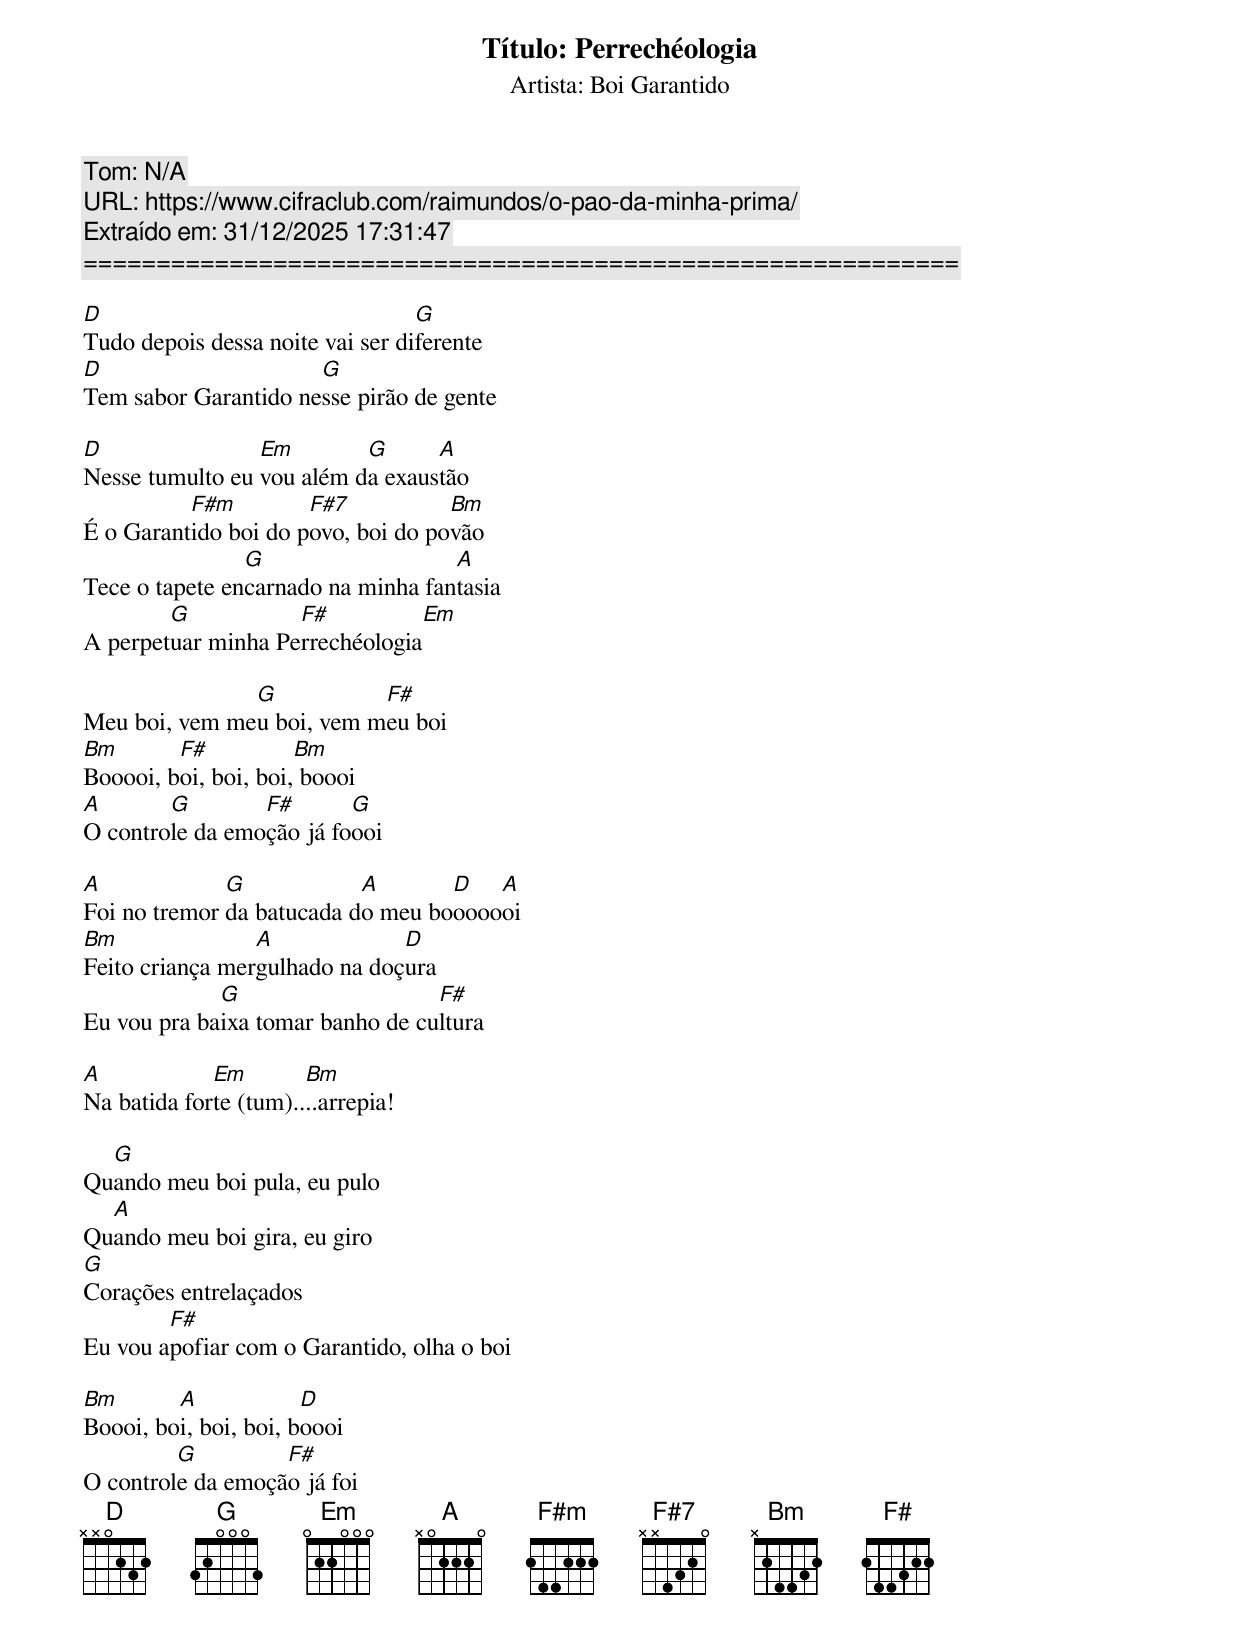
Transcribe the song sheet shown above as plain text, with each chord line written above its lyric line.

Título: Perrechéologia
Artista: Boi Garantido
Tom: N/A
URL: https://www.cifraclub.com/raimundos/o-pao-da-minha-prima/
Extraído em: 31/12/2025 17:31:47
============================================================

D                                 G
Tudo depois dessa noite vai ser diferente
D                     G
Tem sabor Garantido nesse pirão de gente

D                Em        G      A
Nesse tumulto eu vou além da exaustão
          F#m         F#7           Bm
É o Garantido boi do povo, boi do povão
                G                   A
Tece o tapete encarnado na minha fantasia
        G           F#          Em
A perpetuar minha Perrechéologia

               G           F#
Meu boi, vem meu boi, vem meu boi
Bm       F#           Bm
Booooi, boi, boi, boi, boooi
A       G        F#       G
O controle da emoção já foooi

A             G            A       D   A
Foi no tremor da batucada do meu booooooi
Bm               A             D
Feito criança mergulhado na doçura
             G                    F#
Eu vou pra baixa tomar banho de cultura

A            Em        Bm
Na batida forte (tum)....arrepia!

  G
Quando meu boi pula, eu pulo
  A
Quando meu boi gira, eu giro
G
Corações entrelaçados
        F#
Eu vou apofiar com o Garantido, olha o boi

Bm       A             D
Boooi, boi, boi, boi, boooi
         G         F#
O controle da emoção já foi
